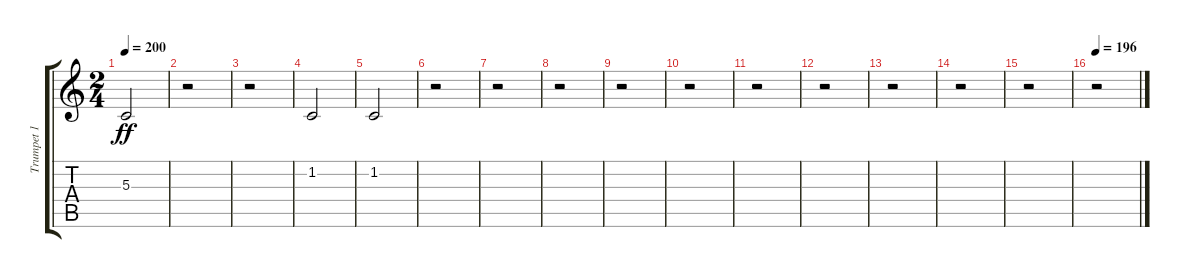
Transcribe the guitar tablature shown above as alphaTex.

\track ("Trumpet 1" "Trumpet 1") {instrument trumpet}
\staff {score tabs}
\tuning (E4 B3 G3 D3 A2 E2) {hide}
\ts (2 4)
\tempo 200
\clef g2
\ks c
5.3.2{dy ff} |
r.2 |
r.2 |
1.2.2 |
1.2.2 |
r.2 |
r.2 |
r.2 |
r.2 |
r.2 |
r.2 |
r.2 |
r.2 |
r.2 |
r.2 |
\tempo 196
r.2
